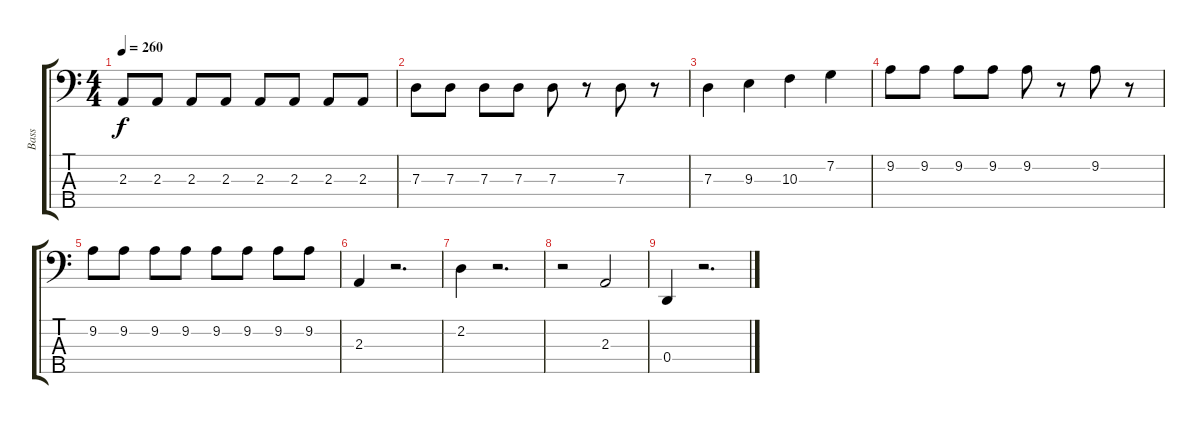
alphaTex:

\track ("Bass" "Bass") {instrument electricbasspick}
\staff {score tabs}
\tuning (F2 C2 G1 D1 A0) {hide}
\ts (4 4)
\tempo 260
\clef f4
\ks c
2.3.8{dy f} 2.3.8 2.3.8 2.3.8 2.3.8 2.3.8 2.3.8 2.3.8 |
7.3.8 7.3.8 7.3.8 7.3.8 7.3.8 r.8 7.3.8 r.8 |
7.3.4 9.3.4 10.3.4 7.2.4 |
9.2.8 9.2.8 9.2.8 9.2.8 9.2.8 r.8 9.2.8 r.8 |
9.2.8 9.2.8 9.2.8 9.2.8 9.2.8 9.2.8 9.2.8 9.2.8 |
2.3.4 r.2{d} |
2.2.4 r.2{d} |
r.2 2.3.2 |
0.4.4 r.2{d}
